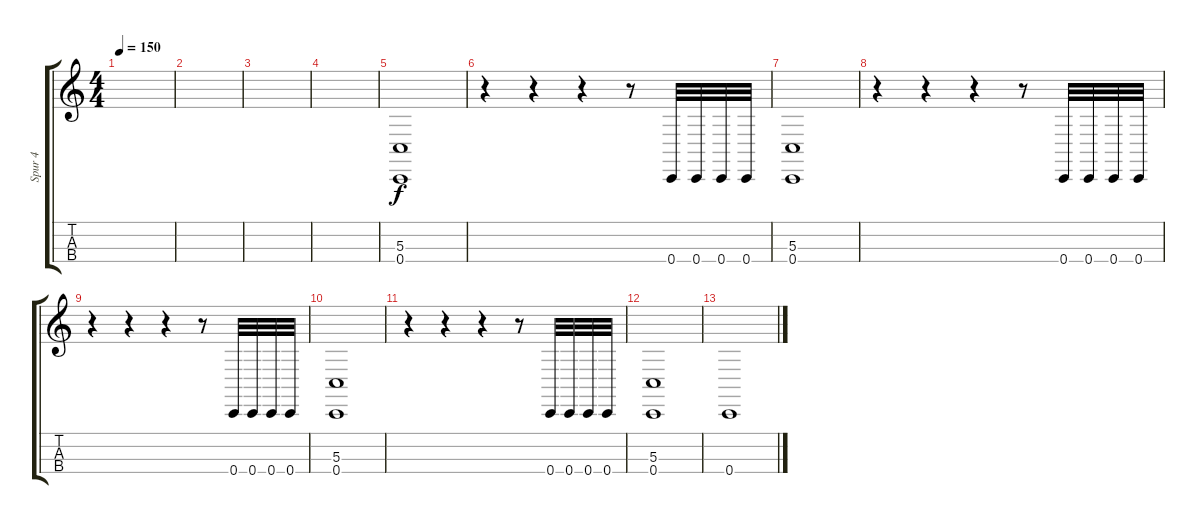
\track ("Spur 4" "Spur 4") {instrument timpani}
\staff {score tabs}
\tuning (A3 D3 G2 C2) {hide}
\ts (4 4)
\tempo 150
\clef g2
\ks c
|
|
|
|
(5.3 0.4).1 |
r.4 r.4 r.4 r.8 0.4.32 0.4.32 0.4.32 0.4.32 |
(5.3 0.4).1 |
r.4 r.4 r.4 r.8 0.4.32 0.4.32 0.4.32 0.4.32 |
r.4 r.4 r.4 r.8 0.4.32 0.4.32 0.4.32 0.4.32 |
(5.3 0.4).1 |
r.4 r.4 r.4 r.8 0.4.32 0.4.32 0.4.32 0.4.32 |
(5.3 0.4).1 |
0.4.1
